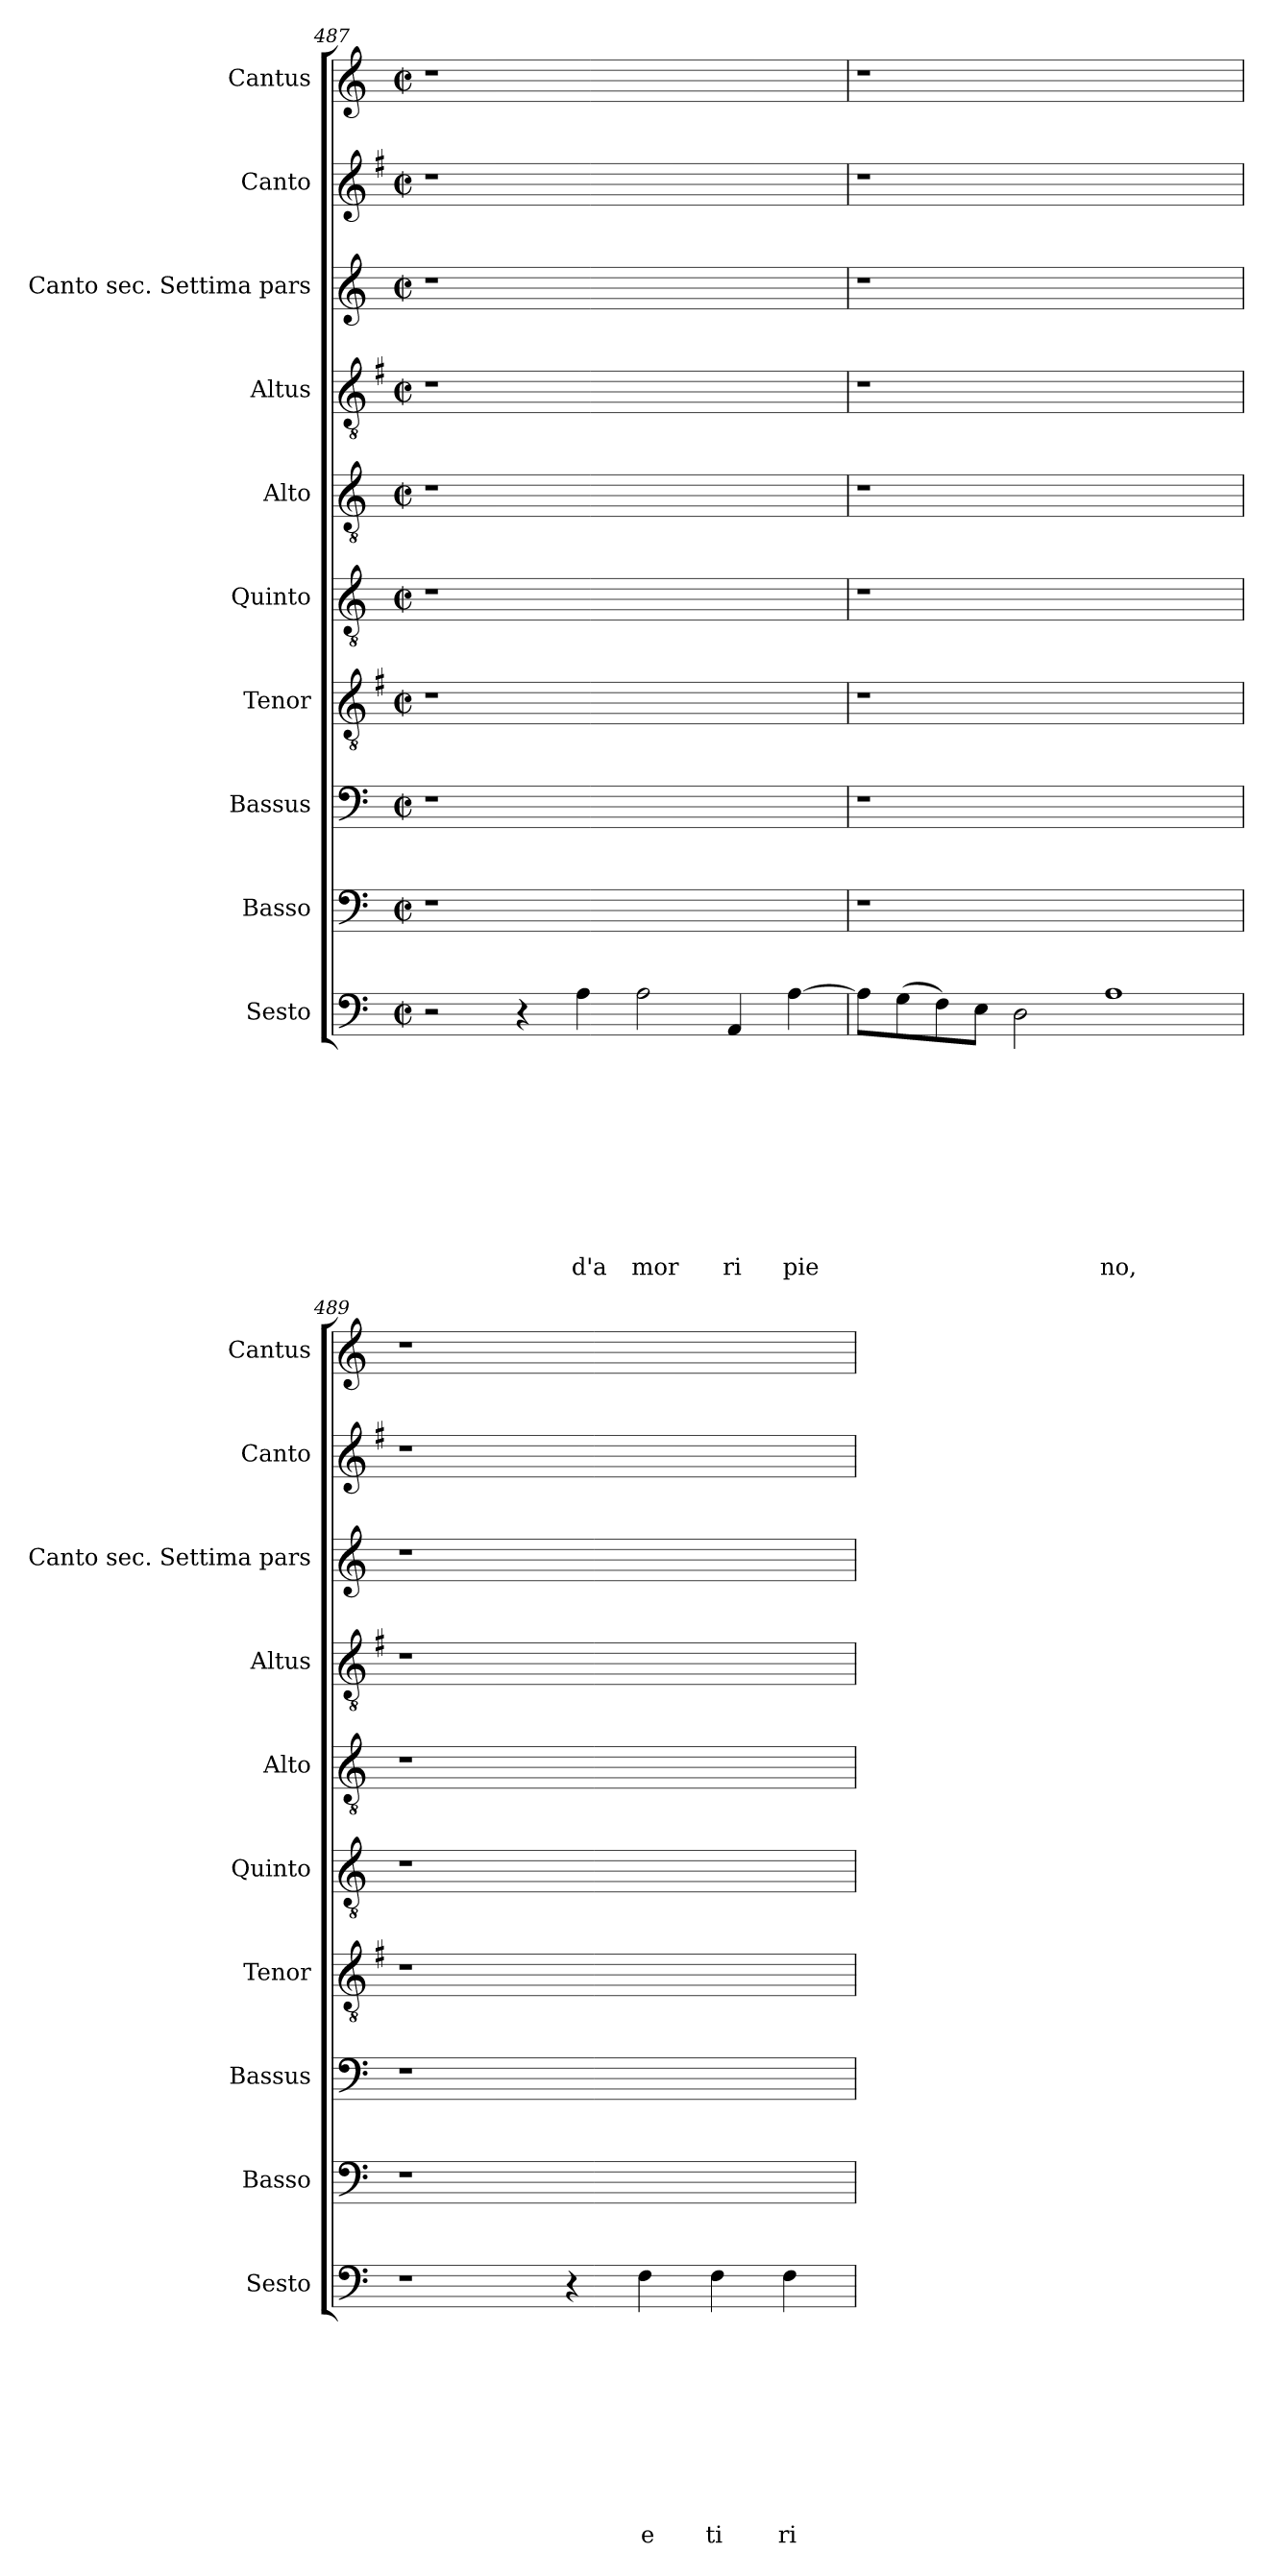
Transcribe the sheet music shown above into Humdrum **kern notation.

**kern	**text	**text	**text	**text	**text	**text	**text	**text	**text	**text	**kern	**kern	**kern	**kern	**kern	**kern	**kern	**kern	**kern
*part10	*part10	*part10	*part10	*part10	*part10	*part10	*part10	*part10	*part10	*part10	*part9	*part8	*part7	*part6	*part5	*part4	*part3	*part2	*part1
*staff10	*staff10	*staff10	*staff10	*staff10	*staff10	*staff10	*staff10	*staff10	*staff10	*staff10	*staff9	*staff8	*staff7	*staff6	*staff5	*staff4	*staff3	*staff2	*staff1
*I"Sesto	*	*	*	*	*	*	*	*	*	*	*I"Basso	*I"Bassus	*I"Tenor	*I"Quinto	*I"Alto	*I"Altus	*I"Canto sec. Settima pars	*I"Canto	*I"Cantus
*I'Sesto	*	*	*	*	*	*	*	*	*	*	*I'Basso	*I'Bassus	*I'Tenor	*I'Quinto	*I'Alto	*I'Altus	*I'Canto sec. Settima pars	*I'Canto	*I'Cantus
*clefF4	*	*	*	*	*	*	*	*	*	*	*clefF4	*clefF4	*clefGv2	*clefGv2	*clefGv2	*clefGv2	*clefG2	*clefG2	*clefG2
*k[]	*	*	*	*	*	*	*	*	*	*	*k[]	*k[]	*k[f#]	*k[]	*k[]	*k[f#]	*k[]	*k[f#]	*k[]
*C:	*	*	*	*	*	*	*	*	*	*	*C:	*C:	*G:	*C:	*C:	*G:	*C:	*G:	*C:
*M2/2	*	*	*	*	*	*	*	*	*	*	*M2/2	*M2/2	*M2/2	*M2/2	*M2/2	*M2/2	*M2/2	*M2/2	*M2/2
*met(c|)	*	*	*	*	*	*	*	*	*	*	*met(c|)	*met(c|)	*met(c|)	*met(c|)	*met(c|)	*met(c|)	*met(c|)	*met(c|)	*met(c|)
=487	=487	=487	=487	=487	=487	=487	=487	=487	=487	=487	=487	=487	=487	=487	=487	=487	=487	=487	=487
2r	.	.	.	.	.	.	.	.	.	.	1r	1r	1r	1r	1r	1r	1r	1r	1r
4r	.	.	.	.	.	.	.	.	.	.	.	.	.	.	.	.	.	.	.
!	!	!	!	!	!	!	!	!	!	!LO:LY:b	!	!	!	!	!	!	!	!	!
4A\	.	.	.	.	.	.	.	.	.	d'a	.	.	.	.	.	.	.	.	.
!	!	!	!	!	!	!	!	!	!	!LO:LY:b	!	!	!	!	!	!	!	!	!
2A\	.	.	.	.	.	.	.	.	.	mor	1ryy	1ryy	1ryy	1ryy	1ryy	1ryy	1ryy	1ryy	1ryy
!	!	!	!	!	!	!	!	!	!	!LO:LY:b	!	!	!	!	!	!	!	!	!
4AA/	.	.	.	.	.	.	.	.	.	ri	.	.	.	.	.	.	.	.	.
!	!	!	!	!	!	!	!	!	!	!LO:LY:b	!	!	!	!	!	!	!	!	!
[>4A\	.	.	.	.	.	.	.	.	.	pie	.	.	.	.	.	.	.	.	.
=488	=488	=488	=488	=488	=488	=488	=488	=488	=488	=488	=488	=488	=488	=488	=488	=488	=488	=488	=488
8A\L]	.	.	.	.	.	.	.	.	.	.	1r	1r	1r	1r	1r	1r	1r	1r	1r
(>8G\	.	.	.	.	.	.	.	.	.	.	.	.	.	.	.	.	.	.	.
8F\)	.	.	.	.	.	.	.	.	.	.	.	.	.	.	.	.	.	.	.
8E\J	.	.	.	.	.	.	.	.	.	.	.	.	.	.	.	.	.	.	.
2D\	.	.	.	.	.	.	.	.	.	.	.	.	.	.	.	.	.	.	.
!	!	!	!	!	!	!	!	!	!	!LO:LY:b	!	!	!	!	!	!	!	!	!
1A	.	.	.	.	.	.	.	.	.	no,	1ryy	1ryy	1ryy	1ryy	1ryy	1ryy	1ryy	1ryy	1ryy
!!LO:LB:g=z
=489	=489	=489	=489	=489	=489	=489	=489	=489	=489	=489	=489	=489	=489	=489	=489	=489	=489	=489	=489
1r	.	.	.	.	.	.	.	.	.	.	1r	1r	1r	1r	1r	1r	1r	1r	1r
4r	.	.	.	.	.	.	.	.	.	.	1ryy	1ryy	1ryy	1ryy	1ryy	1ryy	1ryy	1ryy	1ryy
!	!	!	!	!	!	!	!	!	!	!LO:LY:b	!	!	!	!	!	!	!	!	!
4F\	.	.	.	.	.	.	.	.	.	e	.	.	.	.	.	.	.	.	.
!	!	!	!	!	!	!	!	!	!	!LO:LY:b	!	!	!	!	!	!	!	!	!
4F\	.	.	.	.	.	.	.	.	.	ti	.	.	.	.	.	.	.	.	.
!	!	!	!	!	!	!	!	!	!	!LO:LY:b	!	!	!	!	!	!	!	!	!
4F\	.	.	.	.	.	.	.	.	.	ri-	.	.	.	.	.	.	.	.	.
=	=	=	=	=	=	=	=	=	=	=	=	=	=	=	=	=	=	=	=
*-	*-	*-	*-	*-	*-	*-	*-	*-	*-	*-	*-	*-	*-	*-	*-	*-	*-	*-	*-
